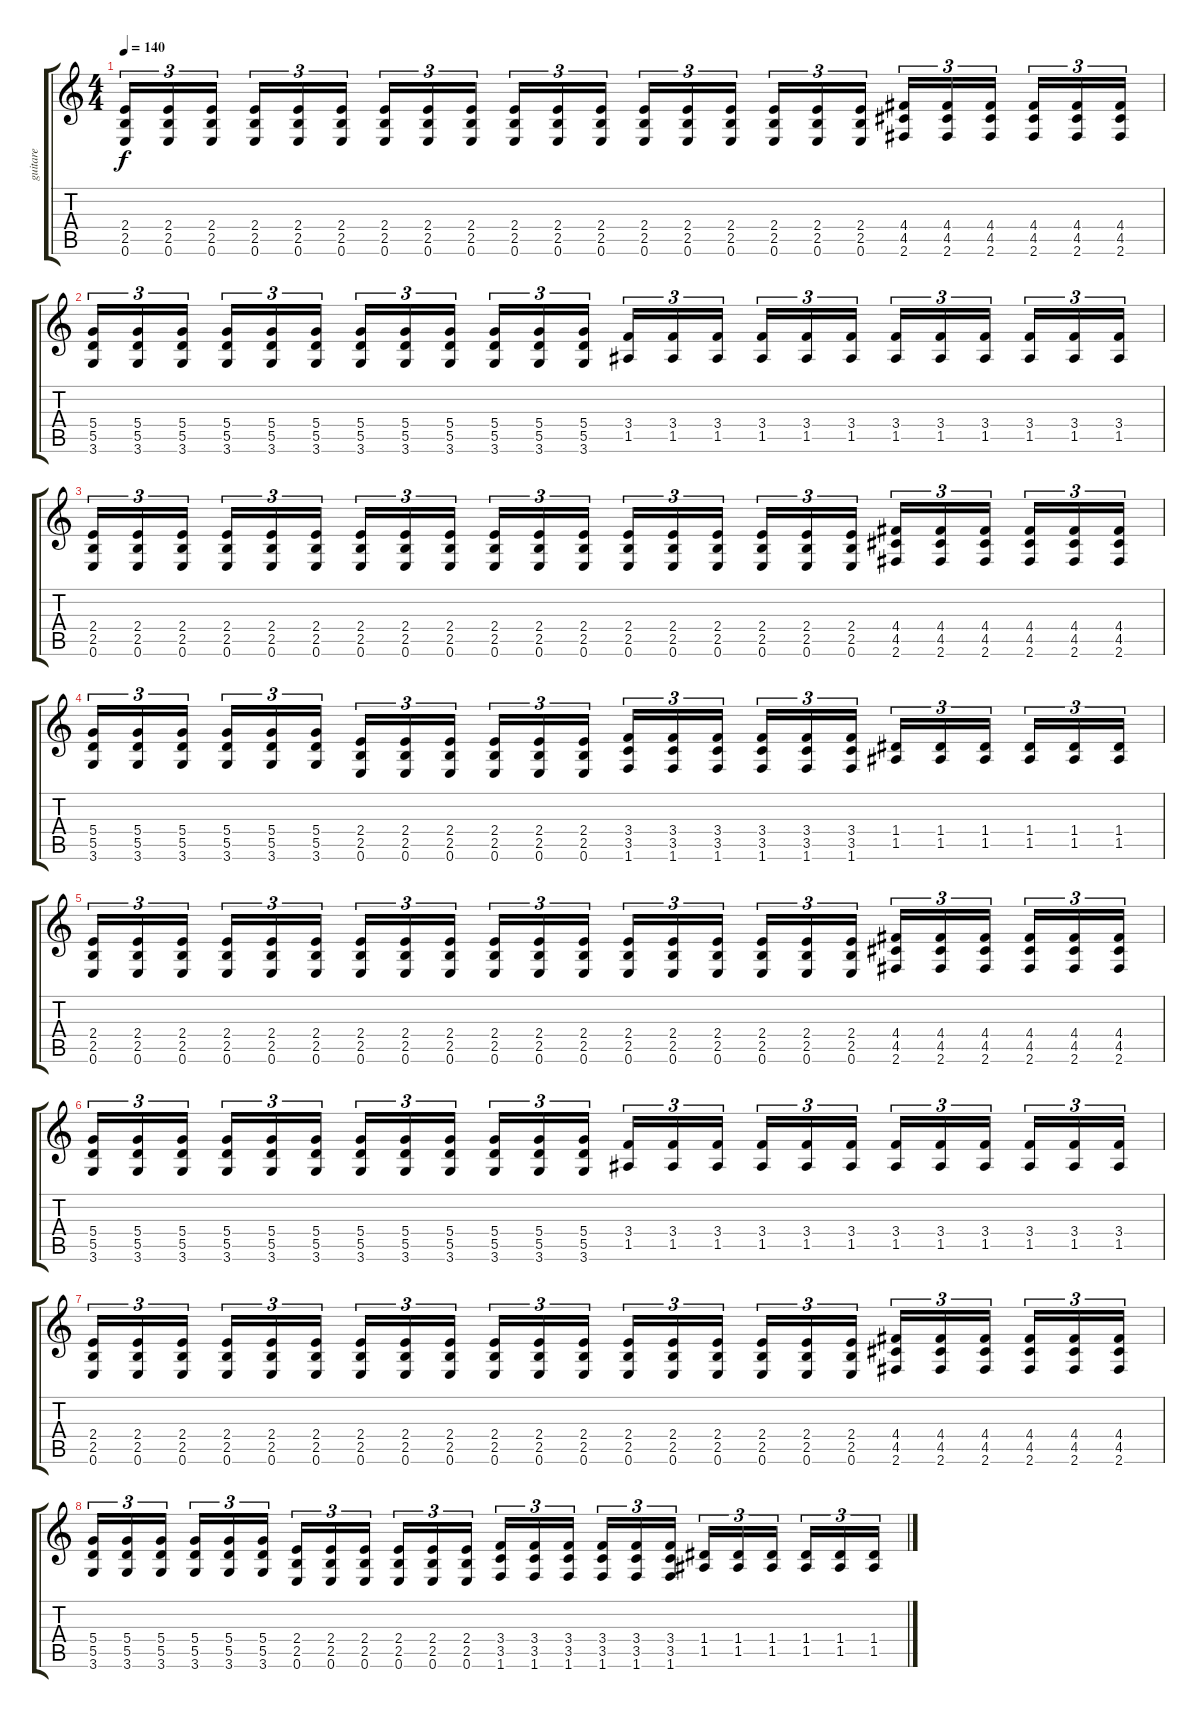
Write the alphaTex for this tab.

\track ("guitare" "guitare") {instrument distortionguitar}
\staff {score tabs}
\tuning (E4 B3 G3 D3 A2 E2) {hide}
\ts (4 4)
\tempo 140
\clef g2
\ks c
(2.4 2.5 0.6).16{tu (3 2) dy f} (2.4 2.5 0.6).16{tu (3 2)} (2.4 2.5 0.6).16{tu (3 2)} (2.4 2.5 0.6).16{tu (3 2)} (2.4 2.5 0.6).16{tu (3 2)} (2.4 2.5 0.6).16{tu (3 2)} (2.4 2.5 0.6).16{tu (3 2)} (2.4 2.5 0.6).16{tu (3 2)} (2.4 2.5 0.6).16{tu (3 2)} (2.4 2.5 0.6).16{tu (3 2)} (2.4 2.5 0.6).16{tu (3 2)} (2.4 2.5 0.6).16{tu (3 2)} (2.4 2.5 0.6).16{tu (3 2)} (2.4 2.5 0.6).16{tu (3 2)} (2.4 2.5 0.6).16{tu (3 2)} (2.4 2.5 0.6).16{tu (3 2)} (2.4 2.5 0.6).16{tu (3 2)} (2.4 2.5 0.6).16{tu (3 2)} (4.4 4.5 2.6).16{tu (3 2)} (4.4 4.5 2.6).16{tu (3 2)} (4.4 4.5 2.6).16{tu (3 2)} (4.4 4.5 2.6).16{tu (3 2)} (4.4 4.5 2.6).16{tu (3 2)} (4.4 4.5 2.6).16{tu (3 2)} |
(5.4 5.5 3.6).16{tu (3 2)} (5.4 5.5 3.6).16{tu (3 2)} (5.4 5.5 3.6).16{tu (3 2)} (5.4 5.5 3.6).16{tu (3 2)} (5.4 5.5 3.6).16{tu (3 2)} (5.4 5.5 3.6).16{tu (3 2)} (5.4 5.5 3.6).16{tu (3 2)} (5.4 5.5 3.6).16{tu (3 2)} (5.4 5.5 3.6).16{tu (3 2)} (5.4 5.5 3.6).16{tu (3 2)} (5.4 5.5 3.6).16{tu (3 2)} (5.4 5.5 3.6).16{tu (3 2)} (3.4 1.5).16{tu (3 2)} (3.4 1.5).16{tu (3 2)} (3.4 1.5).16{tu (3 2)} (3.4 1.5).16{tu (3 2)} (3.4 1.5).16{tu (3 2)} (3.4 1.5).16{tu (3 2)} (3.4 1.5).16{tu (3 2)} (3.4 1.5).16{tu (3 2)} (3.4 1.5).16{tu (3 2)} (3.4 1.5).16{tu (3 2)} (3.4 1.5).16{tu (3 2)} (3.4 1.5).16{tu (3 2)} |
(2.4 2.5 0.6).16{tu (3 2)} (2.4 2.5 0.6).16{tu (3 2)} (2.4 2.5 0.6).16{tu (3 2)} (2.4 2.5 0.6).16{tu (3 2)} (2.4 2.5 0.6).16{tu (3 2)} (2.4 2.5 0.6).16{tu (3 2)} (2.4 2.5 0.6).16{tu (3 2)} (2.4 2.5 0.6).16{tu (3 2)} (2.4 2.5 0.6).16{tu (3 2)} (2.4 2.5 0.6).16{tu (3 2)} (2.4 2.5 0.6).16{tu (3 2)} (2.4 2.5 0.6).16{tu (3 2)} (2.4 2.5 0.6).16{tu (3 2)} (2.4 2.5 0.6).16{tu (3 2)} (2.4 2.5 0.6).16{tu (3 2)} (2.4 2.5 0.6).16{tu (3 2)} (2.4 2.5 0.6).16{tu (3 2)} (2.4 2.5 0.6).16{tu (3 2)} (4.4 4.5 2.6).16{tu (3 2)} (4.4 4.5 2.6).16{tu (3 2)} (4.4 4.5 2.6).16{tu (3 2)} (4.4 4.5 2.6).16{tu (3 2)} (4.4 4.5 2.6).16{tu (3 2)} (4.4 4.5 2.6).16{tu (3 2)} |
(5.4 5.5 3.6).16{tu (3 2)} (5.4 5.5 3.6).16{tu (3 2)} (5.4 5.5 3.6).16{tu (3 2)} (5.4 5.5 3.6).16{tu (3 2)} (5.4 5.5 3.6).16{tu (3 2)} (5.4 5.5 3.6).16{tu (3 2)} (2.4 2.5 0.6).16{tu (3 2)} (2.4 2.5 0.6).16{tu (3 2)} (2.4 2.5 0.6).16{tu (3 2)} (2.4 2.5 0.6).16{tu (3 2)} (2.4 2.5 0.6).16{tu (3 2)} (2.4 2.5 0.6).16{tu (3 2)} (3.4 3.5 1.6).16{tu (3 2)} (3.4 3.5 1.6).16{tu (3 2)} (3.4 3.5 1.6).16{tu (3 2)} (3.4 3.5 1.6).16{tu (3 2)} (3.4 3.5 1.6).16{tu (3 2)} (3.4 3.5 1.6).16{tu (3 2)} (1.4 1.5).16{tu (3 2)} (1.4 1.5).16{tu (3 2)} (1.4 1.5).16{tu (3 2)} (1.4 1.5).16{tu (3 2)} (1.4 1.5).16{tu (3 2)} (1.4 1.5).16{tu (3 2)} |
(2.4 2.5 0.6).16{tu (3 2)} (2.4 2.5 0.6).16{tu (3 2)} (2.4 2.5 0.6).16{tu (3 2)} (2.4 2.5 0.6).16{tu (3 2)} (2.4 2.5 0.6).16{tu (3 2)} (2.4 2.5 0.6).16{tu (3 2)} (2.4 2.5 0.6).16{tu (3 2)} (2.4 2.5 0.6).16{tu (3 2)} (2.4 2.5 0.6).16{tu (3 2)} (2.4 2.5 0.6).16{tu (3 2)} (2.4 2.5 0.6).16{tu (3 2)} (2.4 2.5 0.6).16{tu (3 2)} (2.4 2.5 0.6).16{tu (3 2)} (2.4 2.5 0.6).16{tu (3 2)} (2.4 2.5 0.6).16{tu (3 2)} (2.4 2.5 0.6).16{tu (3 2)} (2.4 2.5 0.6).16{tu (3 2)} (2.4 2.5 0.6).16{tu (3 2)} (4.4 4.5 2.6).16{tu (3 2)} (4.4 4.5 2.6).16{tu (3 2)} (4.4 4.5 2.6).16{tu (3 2)} (4.4 4.5 2.6).16{tu (3 2)} (4.4 4.5 2.6).16{tu (3 2)} (4.4 4.5 2.6).16{tu (3 2)} |
(5.4 5.5 3.6).16{tu (3 2)} (5.4 5.5 3.6).16{tu (3 2)} (5.4 5.5 3.6).16{tu (3 2)} (5.4 5.5 3.6).16{tu (3 2)} (5.4 5.5 3.6).16{tu (3 2)} (5.4 5.5 3.6).16{tu (3 2)} (5.4 5.5 3.6).16{tu (3 2)} (5.4 5.5 3.6).16{tu (3 2)} (5.4 5.5 3.6).16{tu (3 2)} (5.4 5.5 3.6).16{tu (3 2)} (5.4 5.5 3.6).16{tu (3 2)} (5.4 5.5 3.6).16{tu (3 2)} (3.4 1.5).16{tu (3 2)} (3.4 1.5).16{tu (3 2)} (3.4 1.5).16{tu (3 2)} (3.4 1.5).16{tu (3 2)} (3.4 1.5).16{tu (3 2)} (3.4 1.5).16{tu (3 2)} (3.4 1.5).16{tu (3 2)} (3.4 1.5).16{tu (3 2)} (3.4 1.5).16{tu (3 2)} (3.4 1.5).16{tu (3 2)} (3.4 1.5).16{tu (3 2)} (3.4 1.5).16{tu (3 2)} |
(2.4 2.5 0.6).16{tu (3 2)} (2.4 2.5 0.6).16{tu (3 2)} (2.4 2.5 0.6).16{tu (3 2)} (2.4 2.5 0.6).16{tu (3 2)} (2.4 2.5 0.6).16{tu (3 2)} (2.4 2.5 0.6).16{tu (3 2)} (2.4 2.5 0.6).16{tu (3 2)} (2.4 2.5 0.6).16{tu (3 2)} (2.4 2.5 0.6).16{tu (3 2)} (2.4 2.5 0.6).16{tu (3 2)} (2.4 2.5 0.6).16{tu (3 2)} (2.4 2.5 0.6).16{tu (3 2)} (2.4 2.5 0.6).16{tu (3 2)} (2.4 2.5 0.6).16{tu (3 2)} (2.4 2.5 0.6).16{tu (3 2)} (2.4 2.5 0.6).16{tu (3 2)} (2.4 2.5 0.6).16{tu (3 2)} (2.4 2.5 0.6).16{tu (3 2)} (4.4 4.5 2.6).16{tu (3 2)} (4.4 4.5 2.6).16{tu (3 2)} (4.4 4.5 2.6).16{tu (3 2)} (4.4 4.5 2.6).16{tu (3 2)} (4.4 4.5 2.6).16{tu (3 2)} (4.4 4.5 2.6).16{tu (3 2)} |
(5.4 5.5 3.6).16{tu (3 2)} (5.4 5.5 3.6).16{tu (3 2)} (5.4 5.5 3.6).16{tu (3 2)} (5.4 5.5 3.6).16{tu (3 2)} (5.4 5.5 3.6).16{tu (3 2)} (5.4 5.5 3.6).16{tu (3 2)} (2.4 2.5 0.6).16{tu (3 2)} (2.4 2.5 0.6).16{tu (3 2)} (2.4 2.5 0.6).16{tu (3 2)} (2.4 2.5 0.6).16{tu (3 2)} (2.4 2.5 0.6).16{tu (3 2)} (2.4 2.5 0.6).16{tu (3 2)} (3.4 3.5 1.6).16{tu (3 2)} (3.4 3.5 1.6).16{tu (3 2)} (3.4 3.5 1.6).16{tu (3 2)} (3.4 3.5 1.6).16{tu (3 2)} (3.4 3.5 1.6).16{tu (3 2)} (3.4 3.5 1.6).16{tu (3 2)} (1.4 1.5).16{tu (3 2)} (1.4 1.5).16{tu (3 2)} (1.4 1.5).16{tu (3 2)} (1.4 1.5).16{tu (3 2)} (1.4 1.5).16{tu (3 2)} (1.4 1.5).16{tu (3 2)}
